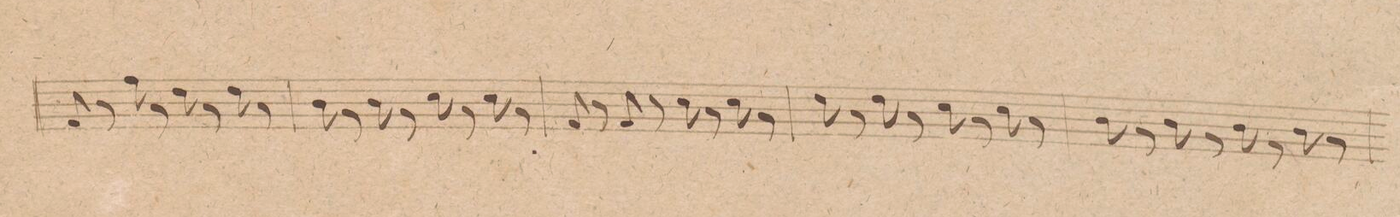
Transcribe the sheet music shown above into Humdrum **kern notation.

**kern	**dynam
*I"Baſso.	*
*clefF4	*
*k[]	*
*met(c|)	*
*M2/2	*
8AA/	.
8r	.
8A\	.
8r	.
8F\	.
8r	.
8F\	.
8r	.
=35	=35
8D\	.
8r	.
8D\	.
8r	.
8E\	.
8r	.
8E\	.
8r	.
=36	=36
8AA/	.
8r	.
8AA/	.
8r	.
8E\	.
8r	.
8E\	.
8r	.
=37	=37
8F\	.
8r	.
8F\	.
8r	.
8E\	.
8r	.
8E\	.
8r	.
=38	=38
8D\	.
8r	.
8D\	.
8r	.
8D\	.
8r	.
8D\	.
8r	.
=39	=39
*-	*-
